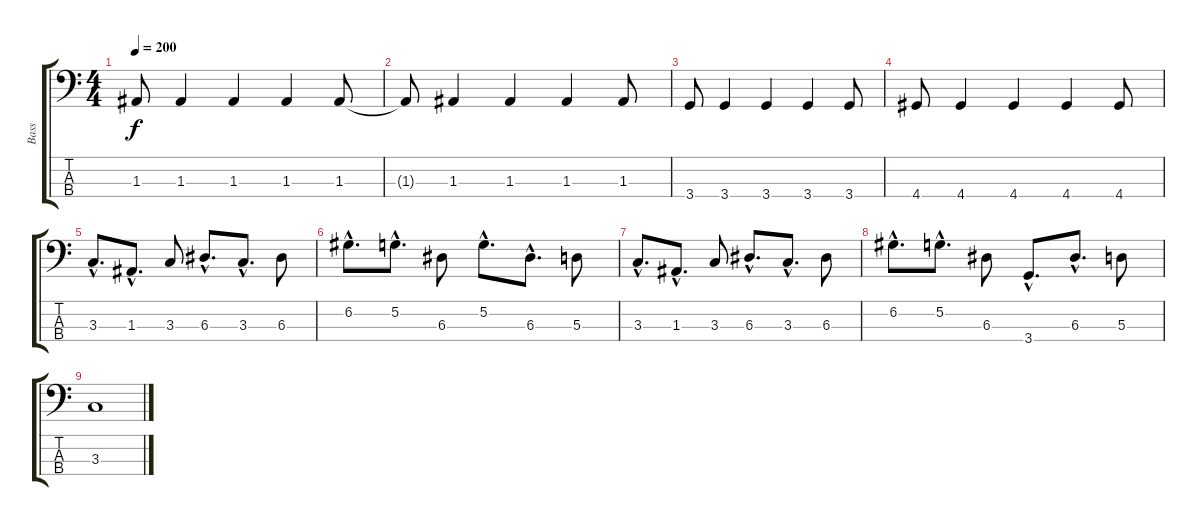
\track ("Bass" "Bass") {instrument electricbassfinger}
\staff {score tabs}
\tuning (G2 D2 A1 E1) {hide}
\ts (4 4)
\tempo 200
\clef f4
\ks c
1.3.8{dy f} 1.3.4 1.3.4 1.3.4 1.3.8 |
1.3{t}.8 1.3.4 1.3.4 1.3.4 1.3.8 |
3.4.8 3.4.4 3.4.4 3.4.4 3.4.8 |
4.4.8 4.4.4 4.4.4 4.4.4 4.4.8 |
3.3{hac}.8{d} 1.3{hac}.8{d} 3.3.8 6.3{hac}.8{d} 3.3{hac}.8{d} 6.3.8 |
6.2{hac}.8{d} 5.2{hac}.8{d} 6.3.8 5.2{hac}.8{d} 6.3{hac}.8{d} 5.3.8 |
3.3{hac}.8{d} 1.3{hac}.8{d} 3.3.8 6.3{hac}.8{d} 3.3{hac}.8{d} 6.3.8 |
6.2{hac}.8{d} 5.2{hac}.8{d} 6.3.8 3.4{hac}.8{d} 6.3{hac}.8{d} 5.3.8 |
3.3.1
